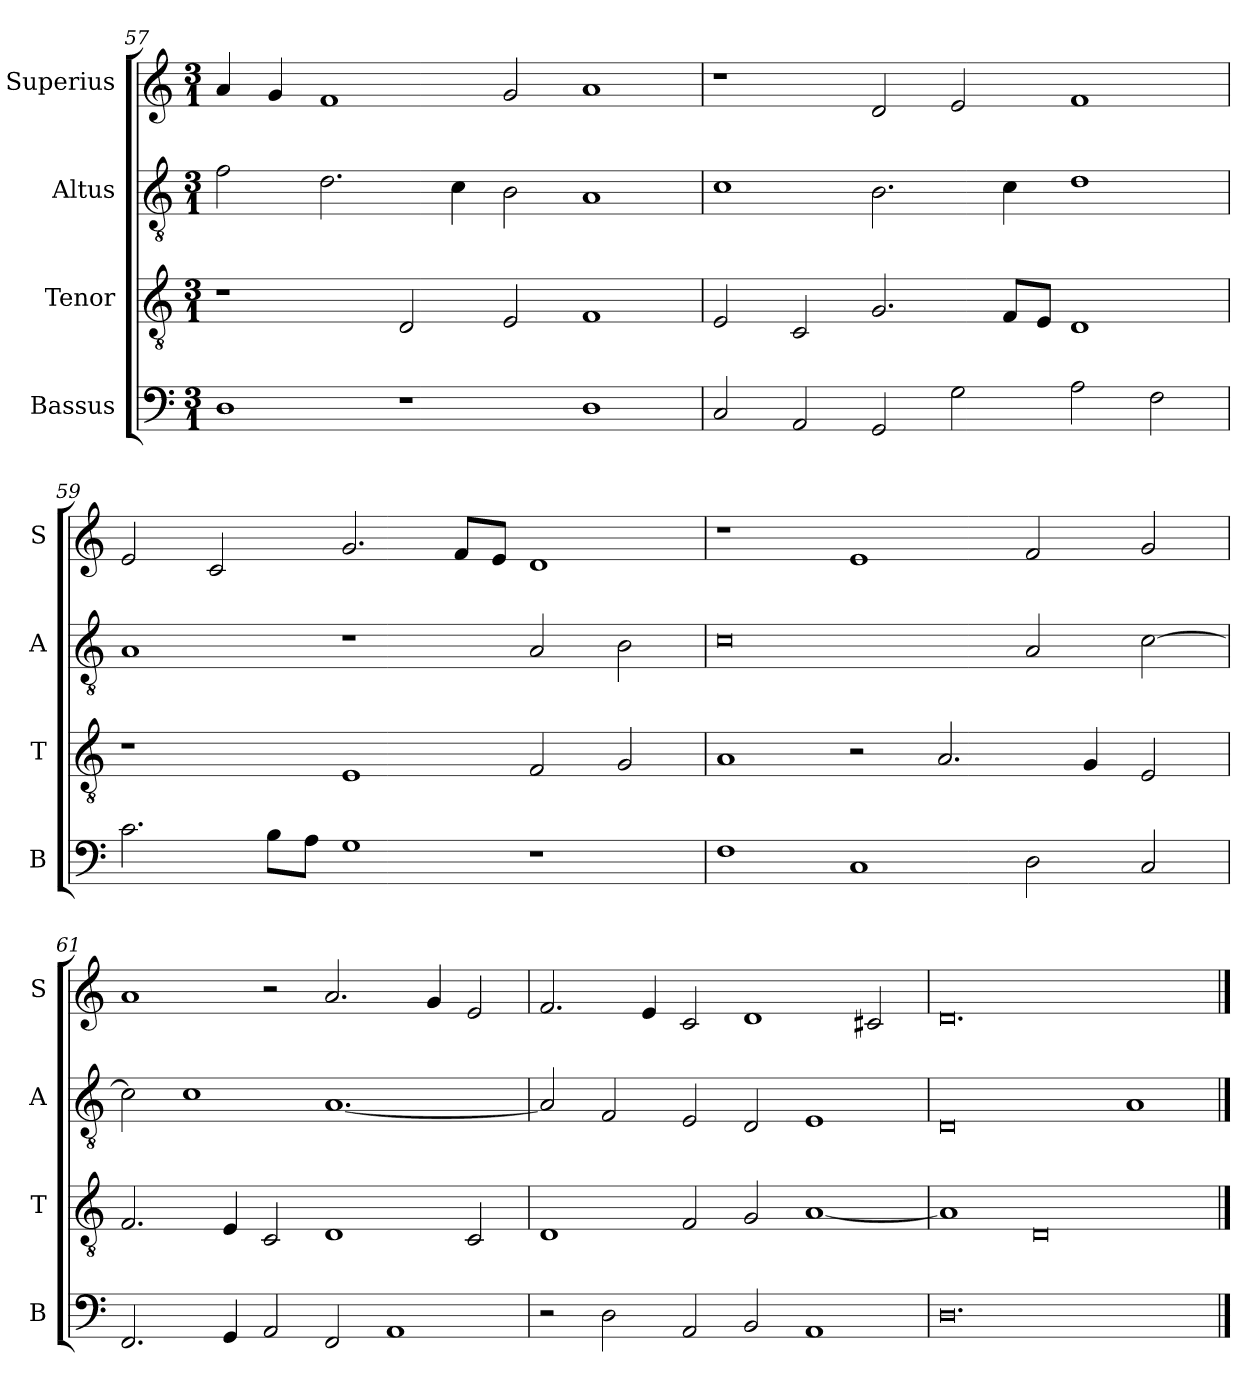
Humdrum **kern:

**kern	**kern	**kern	**kern
*part4	*part3	*part2	*part1
*staff4	*staff3	*staff2	*staff1
*I"Bassus	*I"Tenor	*I"Altus	*I"Superius
*I'B	*I'T	*I'A	*I'S
*clefF4	*clefGv2	*clefGv2	*clefG2
*k[]	*k[]	*k[]	*k[]
*M3/1	*M3/1	*M3/1	*M3/1
=57	=57	=57	=57
1D	1r	2f\	4a/
.	.	.	4g/
.	.	2.d\	1f
1r	2D/	.	.
.	.	4c\	.
.	2E/	2B\	2g/
1D	1F	1A	1a
=58	=58	=58	=58
2C/	2E/	1c	1r
2AA/	2C/	.	.
2GG/	2.G/	2.B\	2d/
2G\	.	.	2e/
.	8F/L	4c\	.
.	8E/J	.	.
2A\	1D	1d	1f
2F\	.	.	.
=59	=59	=59	=59
2.c\	1r	1A	2e/
.	.	.	2c/
8B\L	.	.	.
8A\J	.	.	.
1G	1E	1r	2.g/
.	.	.	8f/L
.	.	.	8e/J
1r	2F/	2A/	1d
.	2G/	2B\	.
=60	=60	=60	=60
1F	1A	0c	1r
1C	2r	.	1e
.	2.A/	.	.
2D\	.	2A/	2f/
.	4G/	.	.
2C/	2E/	[2c\	2g/
=61	=61	=61	=61
2.FF/	2.F/	2c\]	1a
.	.	1c	.
4GG/	4E/	.	.
2AA/	2C/	.	2r
2FF/	1D	[1.A	2.a/
1AA	.	.	.
.	.	.	4g/
.	2C/	.	2e/
=62	=62	=62	=62
2r	1D	2A/]	2.f/
2D\	.	2F/	.
.	.	.	4e/
2AA/	2F/	2E/	2c/
2BB/	2G/	2D/	1d
1AA	[1A	1E	.
.	.	.	2c#X/
=63	=63	=63	=63
0.D	1A]	0D	0.d
.	0D	.	.
.	.	1A	.
==	==	==	==
*-	*-	*-	*-
